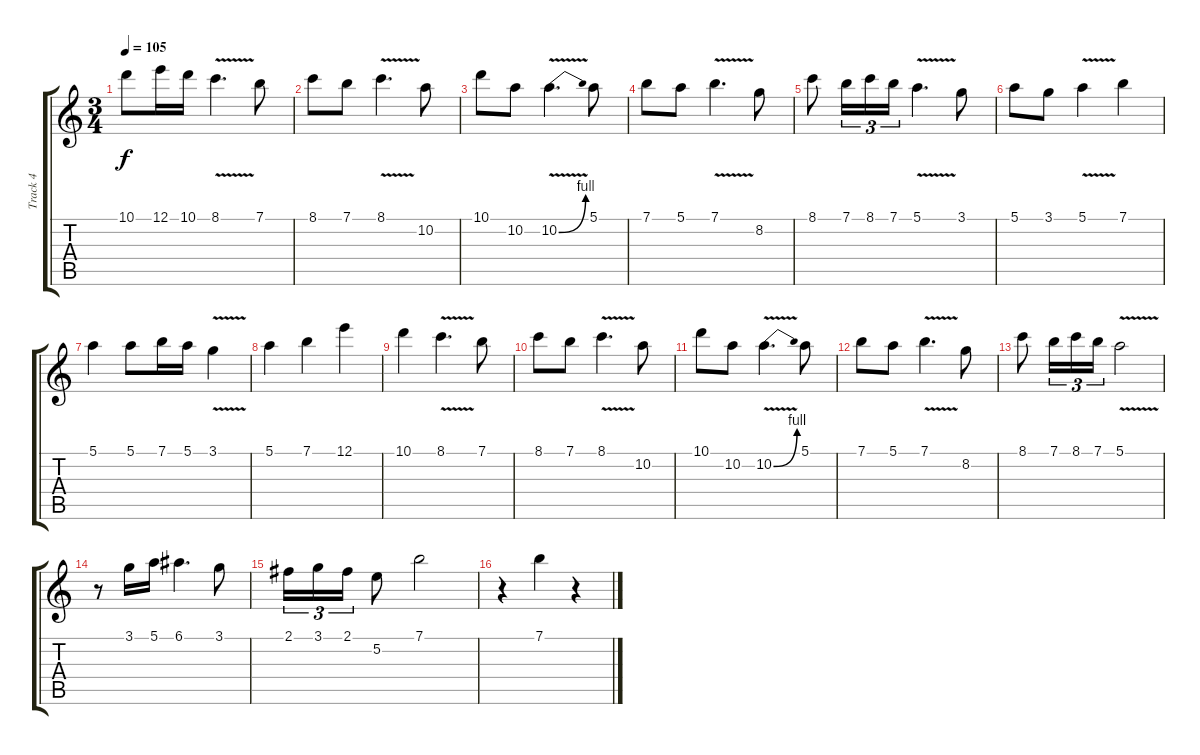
\track ("Track 4" "Track 4") {instrument overdrivenguitar}
\staff {score tabs}
\tuning (E4 B3 G3 D3 A2 E2) {hide}
\ts (3 4)
\tempo 105
\clef g2
\ks c
10.1.8{dy f} 12.1.16 10.1.16 8.1{v}.4{d} 7.1.8 |
8.1.8 7.1.8 8.1{v}.4{d} 10.2.8 |
10.1.8 10.2.8 10.2{be (bend 0 0 60 4) v}.4{d} 5.1.8 |
7.1.8 5.1.8 7.1{v}.4{d} 8.2.8 |
8.1.8 7.1.16{tu (3 2)} 8.1.16{tu (3 2)} 7.1.16{tu (3 2)} 5.1{v}.4{d} 3.1.8 |
5.1.8 3.1.8 5.1{v}.4 7.1.4 |
5.1.4 5.1.8 7.1.16 5.1.16 3.1{v}.4 |
5.1.4 7.1.4 12.1.4 |
10.1.4 8.1{v}.4{d} 7.1.8 |
8.1.8 7.1.8 8.1{v}.4{d} 10.2.8 |
10.1.8 10.2.8 10.2{be (bend 0 0 60 4) v}.4{d} 5.1.8 |
7.1.8 5.1.8 7.1{v}.4{d} 8.2.8 |
8.1.8 7.1.16{tu (3 2)} 8.1.16{tu (3 2)} 7.1.16{tu (3 2)} 5.1{v}.2 |
r.8 3.1.16 5.1.16 6.1.4{d} 3.1.8 |
2.1.16{tu (3 2)} 3.1.16{tu (3 2)} 2.1.16{tu (3 2)} 5.2.8 7.1.2 |
r.4 7.1.4 r.4
